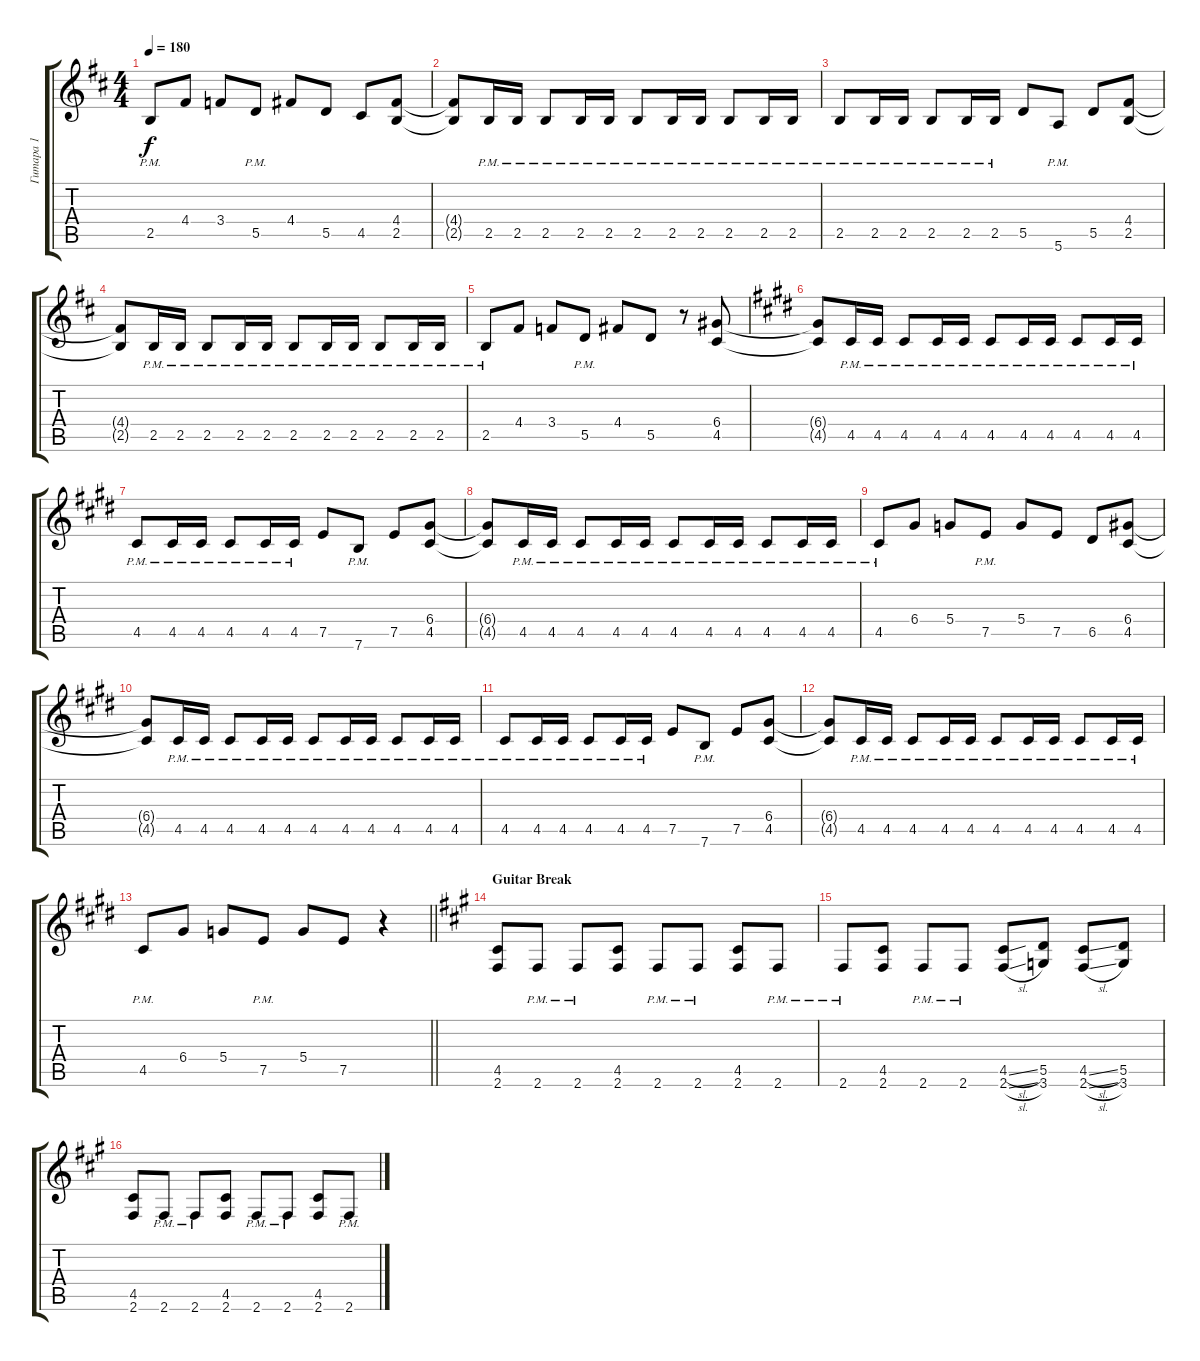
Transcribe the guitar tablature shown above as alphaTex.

\track ("Гитара 1" "Гитара 1") {instrument distortionguitar}
\staff {score tabs}
\tuning (E4 B3 G3 D3 A2 E2) {hide}
\ts (4 4)
\tempo 180
\clef g2
\ks bminor
2.5{pm}.8{dy f} 4.4.8 3.4.8 5.5{pm}.8 4.4.8 5.5.8 4.5.8 (4.4 2.5).8 |
(4.4{t} 2.5{t}).8 2.5{pm}.16 2.5{pm}.16 2.5{pm}.8 2.5{pm}.16 2.5{pm}.16 2.5{pm}.8 2.5{pm}.16 2.5{pm}.16 2.5{pm}.8 2.5{pm}.16 2.5{pm}.16 |
2.5{pm}.8 2.5{pm}.16 2.5{pm}.16 2.5{pm}.8 2.5{pm}.16 2.5{pm}.16 5.5.8 5.6{pm}.8 5.5.8 (4.4 2.5).8 |
(4.4{t} 2.5{t}).8 2.5{pm}.16 2.5{pm}.16 2.5{pm}.8 2.5{pm}.16 2.5{pm}.16 2.5{pm}.8 2.5{pm}.16 2.5{pm}.16 2.5{pm}.8 2.5{pm}.16 2.5{pm}.16 |
2.5{pm}.8 4.4.8 3.4.8 5.5{pm}.8 4.4.8 5.5.8 r.8 (6.4 4.5).8 |
\ks c#minor
(6.4{t} 4.5{t}).8 4.5{pm}.16 4.5{pm}.16 4.5{pm}.8 4.5{pm}.16 4.5{pm}.16 4.5{pm}.8 4.5{pm}.16 4.5{pm}.16 4.5{pm}.8 4.5{pm}.16 4.5{pm}.16 |
4.5{pm}.8 4.5{pm}.16 4.5{pm}.16 4.5{pm}.8 4.5{pm}.16 4.5{pm}.16 7.5.8 7.6{pm}.8 7.5.8 (6.4 4.5).8 |
(6.4{t} 4.5{t}).8 4.5{pm}.16 4.5{pm}.16 4.5{pm}.8 4.5{pm}.16 4.5{pm}.16 4.5{pm}.8 4.5{pm}.16 4.5{pm}.16 4.5{pm}.8 4.5{pm}.16 4.5{pm}.16 |
4.5{pm}.8 6.4.8 5.4.8 7.5{pm}.8 5.4.8 7.5.8 6.5.8 (6.4 4.5).8 |
(6.4{t} 4.5{t}).8 4.5{pm}.16 4.5{pm}.16 4.5{pm}.8 4.5{pm}.16 4.5{pm}.16 4.5{pm}.8 4.5{pm}.16 4.5{pm}.16 4.5{pm}.8 4.5{pm}.16 4.5{pm}.16 |
4.5{pm}.8 4.5{pm}.16 4.5{pm}.16 4.5{pm}.8 4.5{pm}.16 4.5{pm}.16 7.5.8 7.6{pm}.8 7.5.8 (6.4 4.5).8 |
(6.4{t} 4.5{t}).8 4.5{pm}.16 4.5{pm}.16 4.5{pm}.8 4.5{pm}.16 4.5{pm}.16 4.5{pm}.8 4.5{pm}.16 4.5{pm}.16 4.5{pm}.8 4.5{pm}.16 4.5{pm}.16 |
\barLineRight lightlight
4.5{pm}.8 6.4.8 5.4.8 7.5{pm}.8 5.4.8 7.5.8 r.4 |
\section ("" "Guitar Break")
\ks f#minor
(4.5 2.6).8 2.6{pm}.8 2.6{pm}.8 (4.5 2.6).8 2.6{pm}.8 2.6{pm}.8 (4.5 2.6).8 2.6{pm}.8 |
2.6{pm}.8 (4.5 2.6).8 2.6{pm}.8 2.6{pm}.8 (4.5{sl} 2.6{sl}).8 (5.5 3.6).8 (4.5{sl} 2.6{sl}).8 (5.5 3.6).8 |
(4.5 2.6).8 2.6{pm}.8 2.6{pm}.8 (4.5 2.6).8 2.6{pm}.8 2.6{pm}.8 (4.5 2.6).8 2.6{pm}.8
